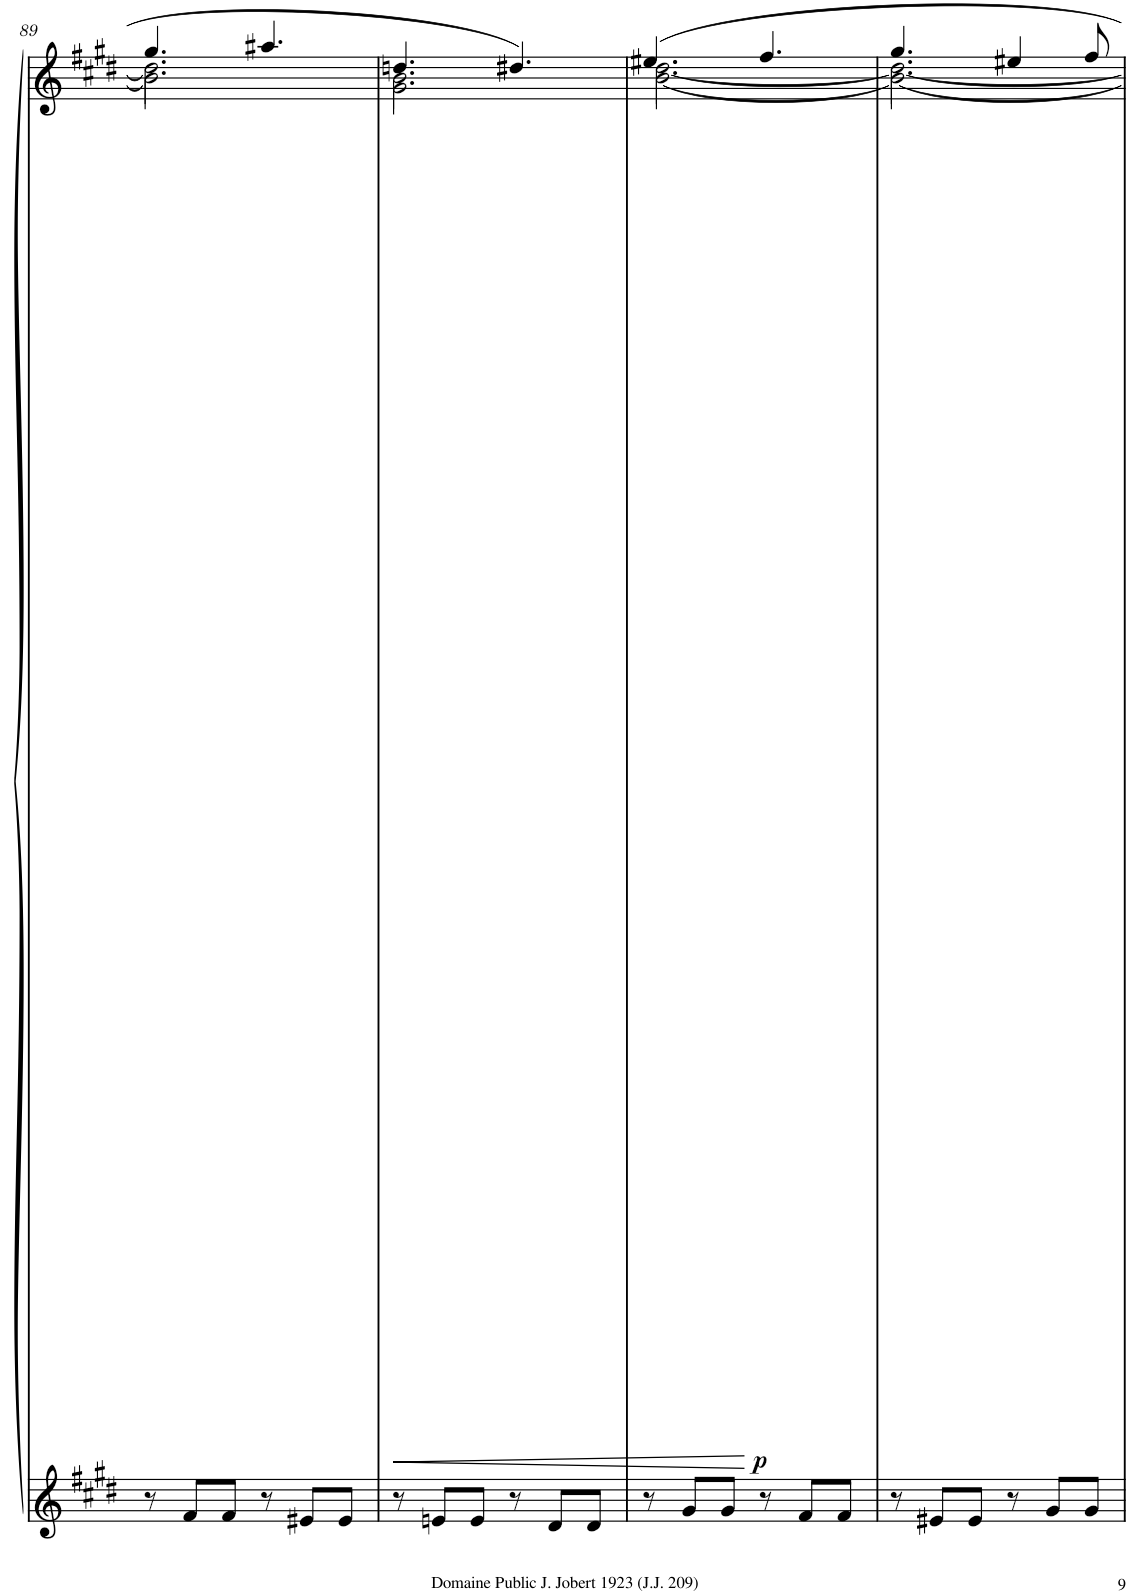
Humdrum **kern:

**kern	**kern	**dynam
*part1	*part1	*part1
*staff2	*staff1	*staff1/2
*I"Piano	*	*
*I'Pno	*	*
!!LO:PB:g=z
*clefG2	*clefG2	*
*k[f#c#g#d#]	*k[f#c#g#d#]	*
*M6/8	*M6/8	*
=89	=89	=89
*	*^	*
*	*	*^	*
8r	4.gg#/	2.dd#\]	2.b\]	.
8f#/L	.	.	.	.
8f#/J	.	.	.	.
8r	4.aa#X/	.	.	.
8e#X/L	.	.	.	.
8e#X/J	.	.	.	.
=90	=90	=90	=90	=90
!	!	!	!	!LO:HP:b
8r	4.ddn/	2.b\	2.g#\	<
8en/L	.	.	.	.
8e/J	.	.	.	.
8r	4.dd#X/	.	.	.
8d#/L	.	.	.	.
8d#/J	.	.	.	.
*	*v	*v	*v	*
.	.	[
=91	=91	=91
*	*^	*
*	*	*^	*
!	!	!	!	!LO:DY:b
8r	4.ee#X/	[2.dd#\	[2.b\	p
8g#/L	.	.	.	.
8g#/J	.	.	.	.
8r	4.ff#/	.	.	.
8f#/L	.	.	.	.
8f#/J	.	.	.	.
=92	=92	=92	=92	=92
8r	4.gg#/	2.dd#\_	2.b\_	.
8e#X/L	.	.	.	.
8e#X/J	.	.	.	.
8r	4ee#X/	.	.	.
8g#/L	.	.	.	.
8g#/J	8ff#/	.	.	.
*	*v	*v	*v	*
=	=	=
*-	*-	*-
